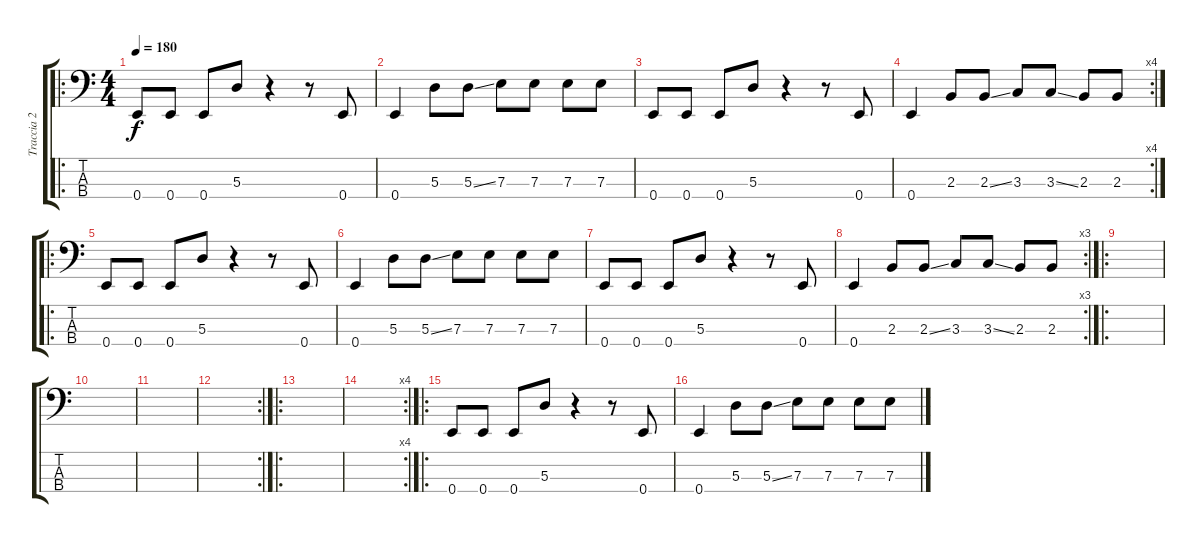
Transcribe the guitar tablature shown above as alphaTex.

\track ("Traccia 2" "Traccia 2") {instrument slapbass2}
\staff {score tabs}
\tuning (G2 D2 A1 E1) {hide}
\ro
\ts (4 4)
\tempo 180
\clef f4
\ks c
0.4.8{dy f instrument slapbass2} 0.4.8 0.4.8 5.3.8 r.4 r.8 0.4.8 |
0.4.4 5.3.8 5.3{ss}.8 7.3.8 7.3.8 7.3.8 7.3.8 |
0.4.8 0.4.8 0.4.8 5.3.8 r.4 r.8 0.4.8 |
\rc 4
0.4.4 2.3.8 2.3{ss}.8 3.3.8 3.3{ss}.8 2.3.8 2.3.8 |
\ro
0.4.8 0.4.8 0.4.8 5.3.8 r.4 r.8 0.4.8 |
0.4.4 5.3.8 5.3{ss}.8 7.3.8 7.3.8 7.3.8 7.3.8 |
0.4.8 0.4.8 0.4.8 5.3.8 r.4 r.8 0.4.8 |
\rc 3
0.4.4 2.3.8 2.3{ss}.8 3.3.8 3.3{ss}.8 2.3.8 2.3.8 |
\ro
|
|
|
\rc 2
|
\ro
|
\rc 4
|
\ro
0.4.8 0.4.8 0.4.8 5.3.8 r.4 r.8 0.4.8 |
0.4.4 5.3.8 5.3{ss}.8 7.3.8 7.3.8 7.3.8 7.3.8
